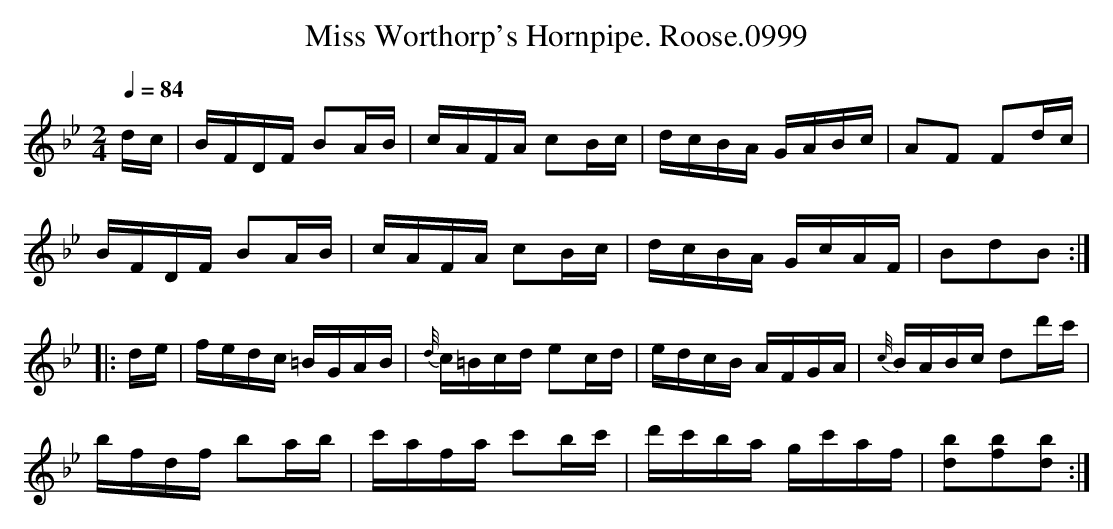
X:1
T:Miss Worthorp's Hornpipe. Roose.0999
M:2/4
L:1/16
Q:1/4=84
K:Gm
dc|BFDF B2AB|cAFA c2Bc|dcBA GABc|A2F2 F2dc|
BFDF B2AB|cAFA c2Bc|dcBA GcAF|B2d2B2:|
|:de|fedc =BGAB|{d//}c=Bcd e2cd|edcB AFGA|{c//}BABc d2d'c'|
bfdf b2ab|c'afa c'2bc'|d'c'ba gc'af|[d2b2][f2b2][d2b2]:|]
